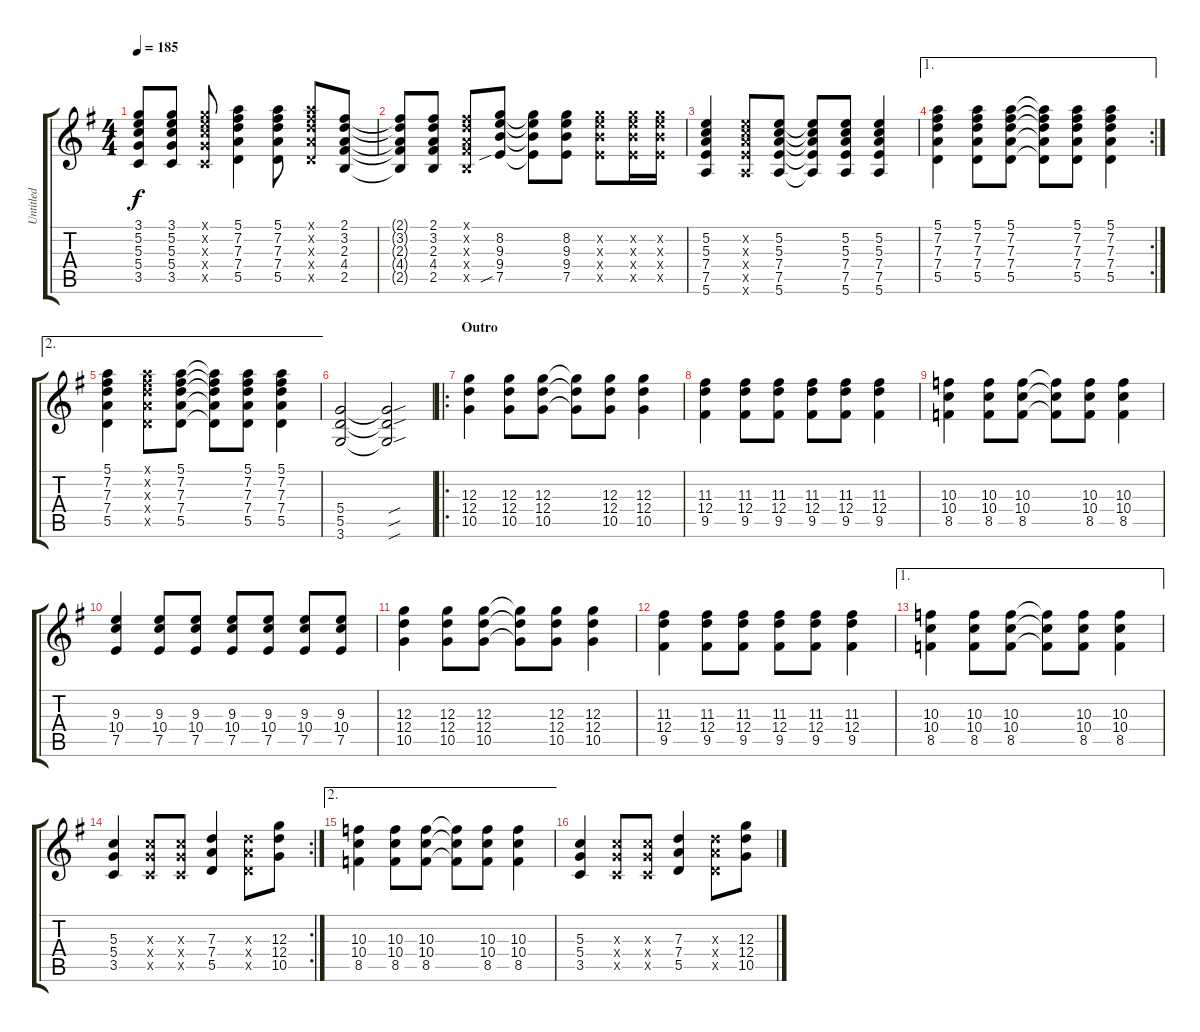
\track ("Untitled" "Untitled") {instrument overdrivenguitar}
\staff {score tabs}
\tuning (E4 B3 G3 D3 A2 E2) {hide}
\ts (4 4)
\tempo 185
\clef g2
\ks g
(3.1 5.2 5.3 5.4 3.5).8{dy f} (3.1 5.2 5.3 5.4 3.5).8 (3.1{x} 5.2{x} 5.3{x} 5.4{x} 3.5{x}).8 (5.1 7.2 7.3 7.4 5.5).4 (5.1 7.2 7.3 7.4 5.5).8 (5.1{x} 7.2{x} 7.3{x} 7.4{x} 5.5{x}).8 (2.1 3.2 2.3 4.4 2.5).8 |
(2.1{t} 3.2{t} 2.3{t} 4.4{t} 2.5{t}).8 (2.1 3.2 2.3 4.4 2.5).8 (2.1{x} 3.2{x} 2.3{x} 4.4{x} 2.5{x}).8 (8.2 9.3 9.4 7.5{sib}).8 (8.2{t} 9.3{t} 9.4{t} 7.5{t}).8 (8.2 9.3 9.4 7.5).8 (8.2{x} 9.3{x} 9.4{x} 7.5{x}).8 (8.2{x} 9.3{x} 9.4{x} 7.5{x}).16 (8.2{x} 9.3{x} 9.4{x} 7.5{x}).16 |
(5.2 5.3 7.4 7.5 5.6).4 (5.2{x} 5.3{x} 7.4{x} 7.5{x} 5.6{x}).8 (5.2 5.3 7.4 7.5 5.6).8 (5.2{t} 5.3{t} 7.4{t} 7.5{t} 5.6{t}).8 (5.2 5.3 7.4 7.5 5.6).8 (5.2 5.3 7.4 7.5 5.6).4 |
\ae 1
\rc 2
(5.1 7.2 7.3 7.4 5.5).4 (5.1 7.2 7.3 7.4 5.5).8 (5.1 7.2 7.3 7.4 5.5).8 (5.1{t} 7.2{t} 7.3{t} 7.4{t} 5.5{t}).8 (5.1 7.2 7.3 7.4 5.5).8 (5.1 7.2 7.3 7.4 5.5).4 |
\ae 2
(5.1 7.2 7.3 7.4 5.5).4 (5.1{x} 7.2{x} 7.3{x} 7.4{x} 5.5{x}).8 (5.1 7.2 7.3 7.4 5.5).8 (5.1{t} 7.2{t} 7.3{t} 7.4{t} 5.5{t}).8 (5.1 7.2 7.3 7.4 5.5).8 (5.1 7.2 7.3 7.4 5.5).4 |
(5.4 5.5 3.6).2 (5.4{sou t} 5.5{sou t} 3.6{sou t}).2 |
\ro
\section ("" "Outro")
(12.3 12.4 10.5).4 (12.3 12.4 10.5).8 (12.3 12.4 10.5).8 (12.3{t} 12.4{t} 10.5{t}).8 (12.3 12.4 10.5).8 (12.3 12.4 10.5).4 |
(11.3 12.4 9.5).4 (11.3 12.4 9.5).8 (11.3 12.4 9.5).8 (11.3 12.4 9.5).8 (11.3 12.4 9.5).8 (11.3 12.4 9.5).4 |
(10.3 10.4 8.5).4 (10.3 10.4 8.5).8 (10.3 10.4 8.5).8 (10.3{t} 10.4{t} 8.5{t}).8 (10.3 10.4 8.5).8 (10.3 10.4 8.5).4 |
(9.3 10.4 7.5).4 (9.3 10.4 7.5).8 (9.3 10.4 7.5).8 (9.3 10.4 7.5).8 (9.3 10.4 7.5).8 (9.3 10.4 7.5).8 (9.3 10.4 7.5).8 |
(12.3 12.4 10.5).4 (12.3 12.4 10.5).8 (12.3 12.4 10.5).8 (12.3{t} 12.4{t} 10.5{t}).8 (12.3 12.4 10.5).8 (12.3 12.4 10.5).4 |
(11.3 12.4 9.5).4 (11.3 12.4 9.5).8 (11.3 12.4 9.5).8 (11.3 12.4 9.5).8 (11.3 12.4 9.5).8 (11.3 12.4 9.5).4 |
\ae 1
(10.3 10.4 8.5).4 (10.3 10.4 8.5).8 (10.3 10.4 8.5).8 (10.3{t} 10.4{t} 8.5{t}).8 (10.3 10.4 8.5).8 (10.3 10.4 8.5).4 |
\rc 2
(5.3 5.4 3.5).4 (5.3{x} 5.4{x} 3.5{x}).8 (5.3{x} 5.4{x} 3.5{x}).8 (7.3 7.4 5.5).4 (7.3{x} 7.4{x} 5.5{x}).8 (12.3 12.4 10.5).8 |
\ae 2
(10.3 10.4 8.5).4 (10.3 10.4 8.5).8 (10.3 10.4 8.5).8 (10.3{t} 10.4{t} 8.5{t}).8 (10.3 10.4 8.5).8 (10.3 10.4 8.5).4 |
(5.3 5.4 3.5).4 (5.3{x} 5.4{x} 3.5{x}).8 (5.3{x} 5.4{x} 3.5{x}).8 (7.3 7.4 5.5).4 (7.3{x} 7.4{x} 5.5{x}).8 (12.3 12.4 10.5).8
